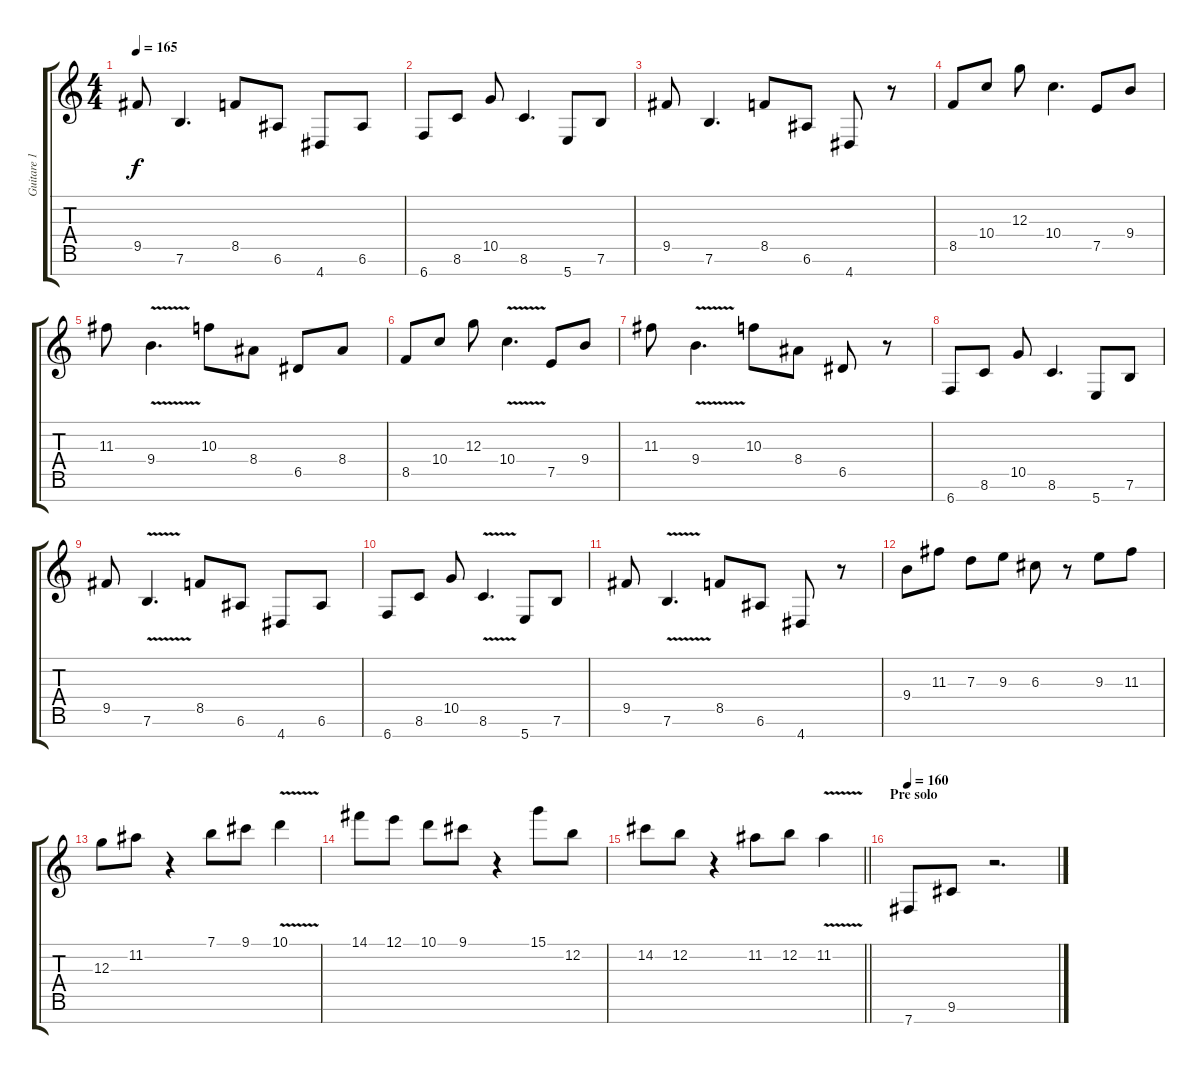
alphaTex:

\track ("Guitare 1" "Guitare 1") {instrument distortionguitar}
\staff {score tabs}
\tuning (E4 B3 G3 D3 A2 E2 B1) {hide}
\ts (4 4)
\tempo 165
\clef g2
\ks c
9.5.8{dy f} 7.6.4{d} 8.5.8 6.6.8 4.7.8 6.6.8 |
6.7.8 8.6.8 10.5.8 8.6.4{d} 5.7.8 7.6.8 |
9.5.8 7.6.4{d} 8.5.8 6.6.8 4.7.8 r.8 |
8.5.8 10.4.8 12.3.8 10.4.4{d} 7.5.8 9.4.8 |
11.3.8 9.4{v}.4{d} 10.3.8 8.4.8 6.5.8 8.4.8 |
8.5.8 10.4.8 12.3.8 10.4{v}.4{d} 7.5.8 9.4.8 |
11.3.8 9.4{v}.4{d} 10.3.8 8.4.8 6.5.8 r.8 |
6.7.8 8.6.8 10.5.8 8.6.4{d} 5.7.8 7.6.8 |
9.5.8 7.6{v}.4{d} 8.5.8 6.6.8 4.7.8 6.6.8 |
6.7.8 8.6.8 10.5.8 8.6{v}.4{d} 5.7.8 7.6.8 |
9.5.8 7.6{v}.4{d} 8.5.8 6.6.8 4.7.8 r.8 |
9.4.8 11.3.8 7.3.8 9.3.8 6.3.8 r.8 9.3.8 11.3.8 |
12.3.8 11.2.8 r.4 7.1.8 9.1.8 10.1{v}.4 |
14.1.8 12.1.8 10.1.8 9.1.8 r.4 15.1.8 12.2.8 |
\barLineRight lightlight
14.2.8 12.2.8 r.4 11.2.8 12.2.8 11.2{v}.4 |
\section ("" "Pre solo")
\tempo 160
7.7.8 9.6.8 r.2{d}
